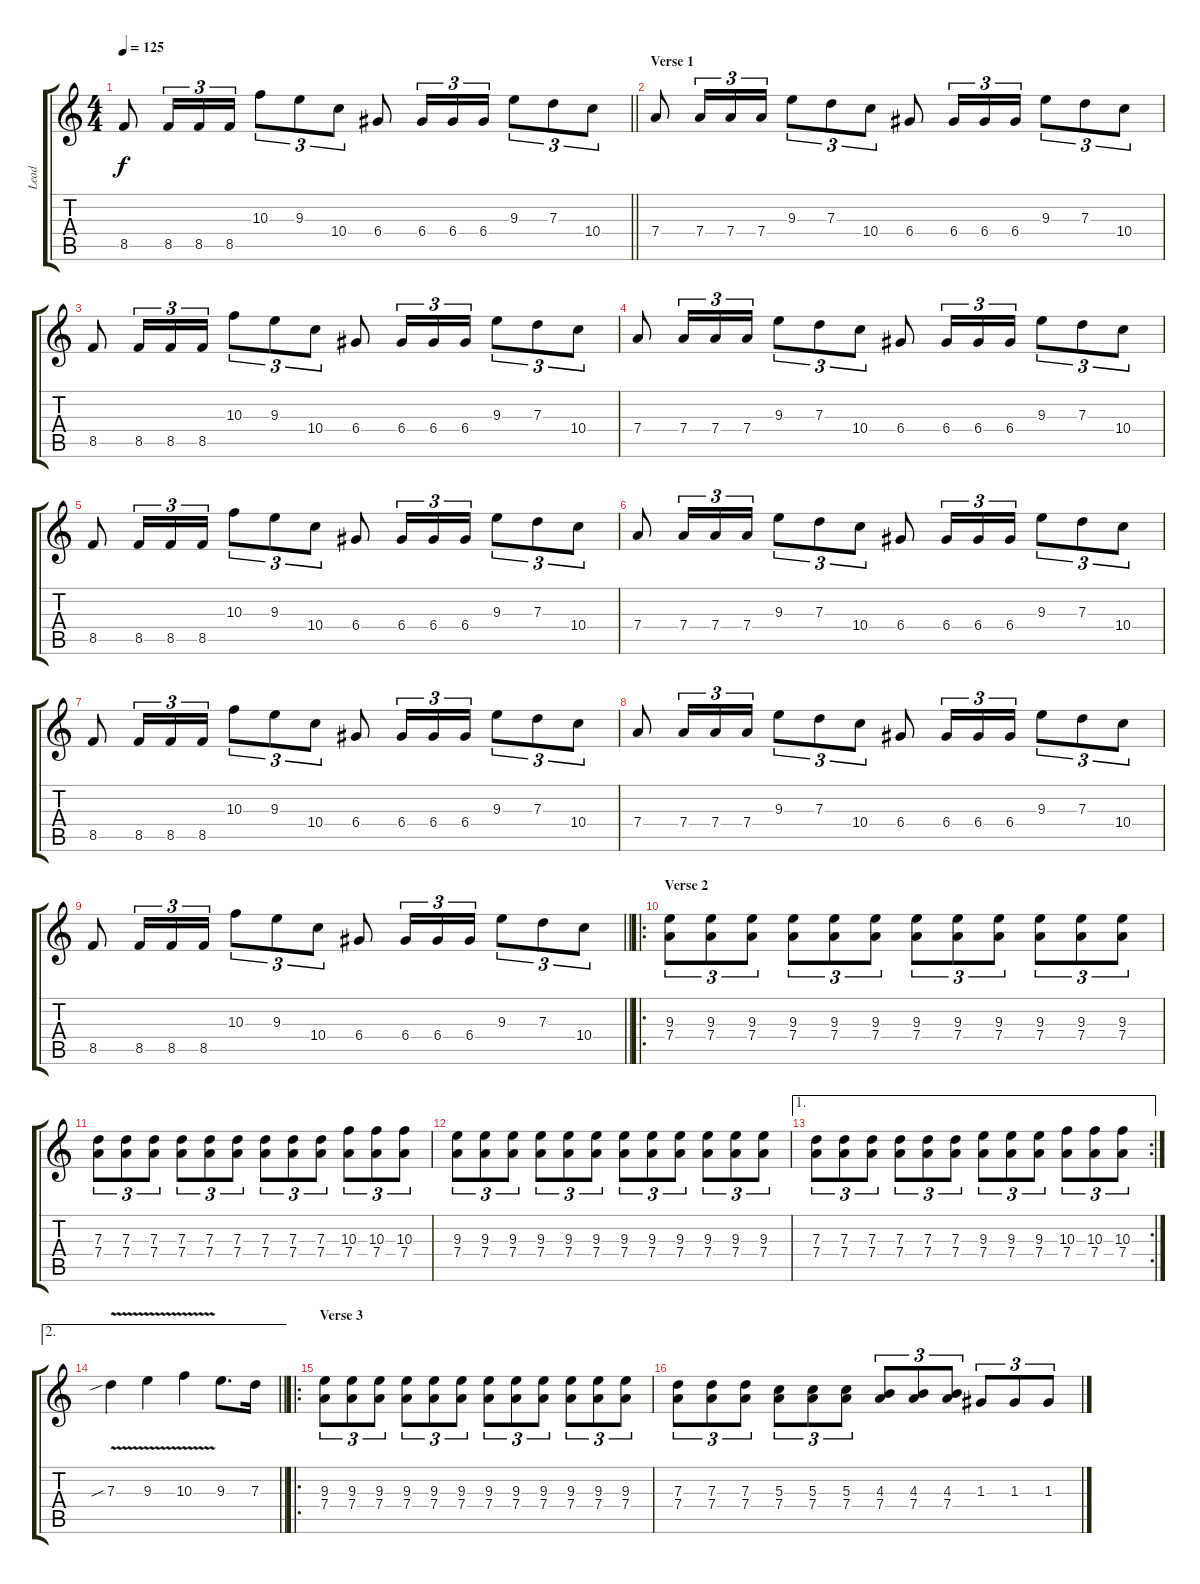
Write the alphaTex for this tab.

\track ("Lead" "Lead") {instrument distortionguitar}
\staff {score tabs}
\tuning (E4 B3 G3 D3 A2 E2) {hide}
\ts (4 4)
\tempo 125
\clef g2
\barLineRight lightlight
\ks c
8.5.8{dy f} 8.5.16{tu (3 2)} 8.5.16{tu (3 2)} 8.5.16{tu (3 2)} 10.3.8{tu (3 2)} 9.3.8{tu (3 2)} 10.4.8{tu (3 2)} 6.4.8 6.4.16{tu (3 2)} 6.4.16{tu (3 2)} 6.4.16{tu (3 2)} 9.3.8{tu (3 2)} 7.3.8{tu (3 2)} 10.4.8{tu (3 2)} |
\section ("" "Verse 1")
7.4.8 7.4.16{tu (3 2)} 7.4.16{tu (3 2)} 7.4.16{tu (3 2)} 9.3.8{tu (3 2)} 7.3.8{tu (3 2)} 10.4.8{tu (3 2)} 6.4.8 6.4.16{tu (3 2)} 6.4.16{tu (3 2)} 6.4.16{tu (3 2)} 9.3.8{tu (3 2)} 7.3.8{tu (3 2)} 10.4.8{tu (3 2)} |
8.5.8 8.5.16{tu (3 2)} 8.5.16{tu (3 2)} 8.5.16{tu (3 2)} 10.3.8{tu (3 2)} 9.3.8{tu (3 2)} 10.4.8{tu (3 2)} 6.4.8 6.4.16{tu (3 2)} 6.4.16{tu (3 2)} 6.4.16{tu (3 2)} 9.3.8{tu (3 2)} 7.3.8{tu (3 2)} 10.4.8{tu (3 2)} |
7.4.8 7.4.16{tu (3 2)} 7.4.16{tu (3 2)} 7.4.16{tu (3 2)} 9.3.8{tu (3 2)} 7.3.8{tu (3 2)} 10.4.8{tu (3 2)} 6.4.8 6.4.16{tu (3 2)} 6.4.16{tu (3 2)} 6.4.16{tu (3 2)} 9.3.8{tu (3 2)} 7.3.8{tu (3 2)} 10.4.8{tu (3 2)} |
8.5.8 8.5.16{tu (3 2)} 8.5.16{tu (3 2)} 8.5.16{tu (3 2)} 10.3.8{tu (3 2)} 9.3.8{tu (3 2)} 10.4.8{tu (3 2)} 6.4.8 6.4.16{tu (3 2)} 6.4.16{tu (3 2)} 6.4.16{tu (3 2)} 9.3.8{tu (3 2)} 7.3.8{tu (3 2)} 10.4.8{tu (3 2)} |
7.4.8 7.4.16{tu (3 2)} 7.4.16{tu (3 2)} 7.4.16{tu (3 2)} 9.3.8{tu (3 2)} 7.3.8{tu (3 2)} 10.4.8{tu (3 2)} 6.4.8 6.4.16{tu (3 2)} 6.4.16{tu (3 2)} 6.4.16{tu (3 2)} 9.3.8{tu (3 2)} 7.3.8{tu (3 2)} 10.4.8{tu (3 2)} |
8.5.8 8.5.16{tu (3 2)} 8.5.16{tu (3 2)} 8.5.16{tu (3 2)} 10.3.8{tu (3 2)} 9.3.8{tu (3 2)} 10.4.8{tu (3 2)} 6.4.8 6.4.16{tu (3 2)} 6.4.16{tu (3 2)} 6.4.16{tu (3 2)} 9.3.8{tu (3 2)} 7.3.8{tu (3 2)} 10.4.8{tu (3 2)} |
7.4.8 7.4.16{tu (3 2)} 7.4.16{tu (3 2)} 7.4.16{tu (3 2)} 9.3.8{tu (3 2)} 7.3.8{tu (3 2)} 10.4.8{tu (3 2)} 6.4.8 6.4.16{tu (3 2)} 6.4.16{tu (3 2)} 6.4.16{tu (3 2)} 9.3.8{tu (3 2)} 7.3.8{tu (3 2)} 10.4.8{tu (3 2)} |
\barLineRight lightlight
8.5.8 8.5.16{tu (3 2)} 8.5.16{tu (3 2)} 8.5.16{tu (3 2)} 10.3.8{tu (3 2)} 9.3.8{tu (3 2)} 10.4.8{tu (3 2)} 6.4.8 6.4.16{tu (3 2)} 6.4.16{tu (3 2)} 6.4.16{tu (3 2)} 9.3.8{tu (3 2)} 7.3.8{tu (3 2)} 10.4.8{tu (3 2)} |
\ro
\section ("" "Verse 2")
(9.3 7.4).8{tu (3 2)} (9.3 7.4).8{tu (3 2)} (9.3 7.4).8{tu (3 2)} (9.3 7.4).8{tu (3 2)} (9.3 7.4).8{tu (3 2)} (9.3 7.4).8{tu (3 2)} (9.3 7.4).8{tu (3 2)} (9.3 7.4).8{tu (3 2)} (9.3 7.4).8{tu (3 2)} (9.3 7.4).8{tu (3 2)} (9.3 7.4).8{tu (3 2)} (9.3 7.4).8{tu (3 2)} |
(7.3 7.4).8{tu (3 2)} (7.3 7.4).8{tu (3 2)} (7.3 7.4).8{tu (3 2)} (7.3 7.4).8{tu (3 2)} (7.3 7.4).8{tu (3 2)} (7.3 7.4).8{tu (3 2)} (7.3 7.4).8{tu (3 2)} (7.3 7.4).8{tu (3 2)} (7.3 7.4).8{tu (3 2)} (10.3 7.4).8{tu (3 2)} (10.3 7.4).8{tu (3 2)} (10.3 7.4).8{tu (3 2)} |
(9.3 7.4).8{tu (3 2)} (9.3 7.4).8{tu (3 2)} (9.3 7.4).8{tu (3 2)} (9.3 7.4).8{tu (3 2)} (9.3 7.4).8{tu (3 2)} (9.3 7.4).8{tu (3 2)} (9.3 7.4).8{tu (3 2)} (9.3 7.4).8{tu (3 2)} (9.3 7.4).8{tu (3 2)} (9.3 7.4).8{tu (3 2)} (9.3 7.4).8{tu (3 2)} (9.3 7.4).8{tu (3 2)} |
\ae 1
\rc 2
(7.3 7.4).8{tu (3 2)} (7.3 7.4).8{tu (3 2)} (7.3 7.4).8{tu (3 2)} (7.3 7.4).8{tu (3 2)} (7.3 7.4).8{tu (3 2)} (7.3 7.4).8{tu (3 2)} (9.3 7.4).8{tu (3 2)} (9.3 7.4).8{tu (3 2)} (9.3 7.4).8{tu (3 2)} (10.3 7.4).8{tu (3 2)} (10.3 7.4).8{tu (3 2)} (10.3 7.4).8{tu (3 2)} |
\ae 2
\barLineRight lightlight
7.3{v sib}.4 9.3{v}.4 10.3{v}.4 9.3.8{d} 7.3.16 |
\ro
\section ("" "Verse 3")
(9.3 7.4).8{tu (3 2)} (9.3 7.4).8{tu (3 2)} (9.3 7.4).8{tu (3 2)} (9.3 7.4).8{tu (3 2)} (9.3 7.4).8{tu (3 2)} (9.3 7.4).8{tu (3 2)} (9.3 7.4).8{tu (3 2)} (9.3 7.4).8{tu (3 2)} (9.3 7.4).8{tu (3 2)} (9.3 7.4).8{tu (3 2)} (9.3 7.4).8{tu (3 2)} (9.3 7.4).8{tu (3 2)} |
(7.3 7.4).8{tu (3 2)} (7.3 7.4).8{tu (3 2)} (7.3 7.4).8{tu (3 2)} (5.3 7.4).8{tu (3 2)} (5.3 7.4).8{tu (3 2)} (5.3 7.4).8{tu (3 2)} (4.3 7.4).8{tu (3 2)} (4.3 7.4).8{tu (3 2)} (4.3 7.4).8{tu (3 2)} 1.3.8{tu (3 2)} 1.3.8{tu (3 2)} 1.3.8{tu (3 2)}
